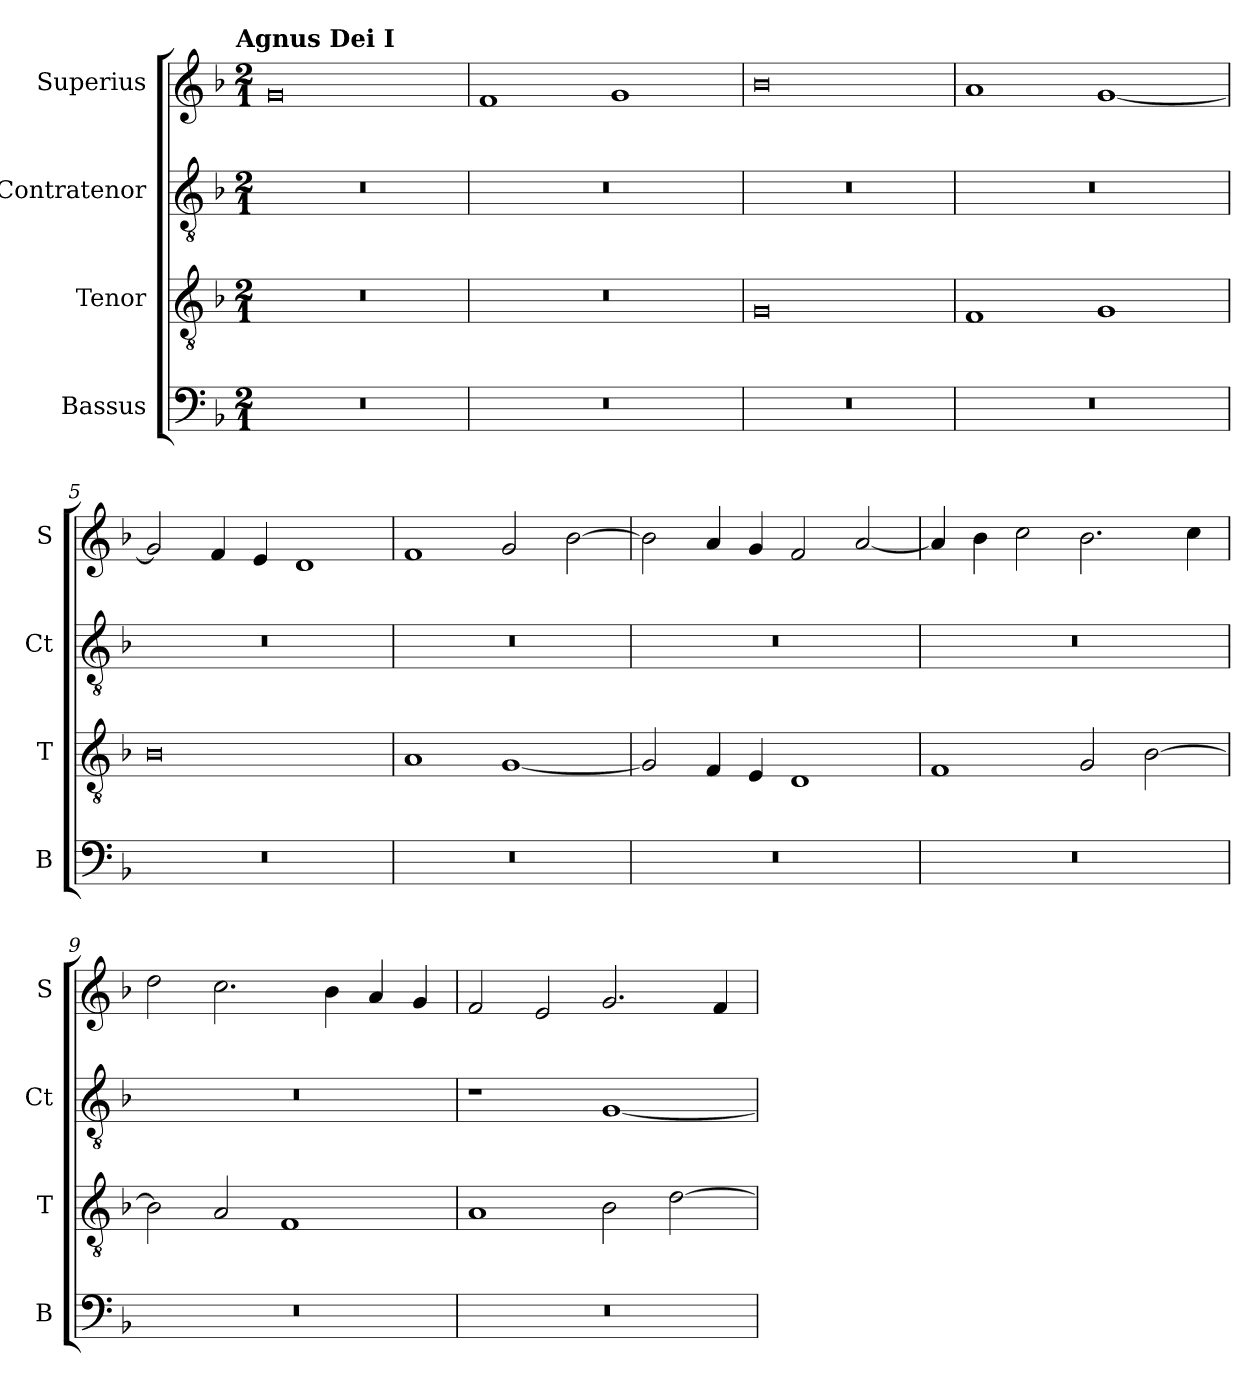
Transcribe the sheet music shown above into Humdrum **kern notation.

**kern	**kern	**kern	**kern
*part4	*part3	*part2	*part1
*staff4	*staff3	*staff2	*staff1
*I"Bassus	*I"Tenor	*I"Contratenor	*I"Superius
*I'B	*I'T	*I'Ct	*I'S
*clefF4	*clefGv2	*clefGv2	*clefG2
*k[b-]	*k[b-]	*k[b-]	*k[b-]
!!LO:TX:omd:t=Agnus Dei I
*M2/1	*M2/1	*M2/1	*M2/1
=1	=1	=1	=1
0r	0r	0r	0g
=2	=2	=2	=2
0r	0r	0r	1f
.	.	.	1g
=3	=3	=3	=3
0r	0G	0r	0b-
=4	=4	=4	=4
0r	1F	0r	1a
.	1G	.	[1g
=5	=5	=5	=5
0r	0B-	0r	2g/]
.	.	.	4f/
.	.	.	4e/
.	.	.	1d
=6	=6	=6	=6
0r	1A	0r	1f
.	[1G	.	2g/
.	.	.	[2b-\
=7	=7	=7	=7
0r	2G/]	0r	2b-\]
.	4F/	.	4a/
.	4E/	.	4g/
.	1D	.	2f/
.	.	.	[2a/
=8	=8	=8	=8
0r	1F	0r	4a/]
.	.	.	4b-\
.	.	.	2cc\
.	2G/	.	2.b-\
.	[2B-\	.	.
.	.	.	4cc\
=9	=9	=9	=9
0r	2B-\]	0r	2dd\
.	2A/	.	2.cc\
.	1F	.	.
.	.	.	4b-\
.	.	.	4a/
.	.	.	4g/
=10	=10	=10	=10
0r	1A	1r	2f/
.	.	.	2e/
.	2B-\	[1G	2.g/
.	[2d\	.	.
.	.	.	4f/
=	=	=	=
*-	*-	*-	*-
